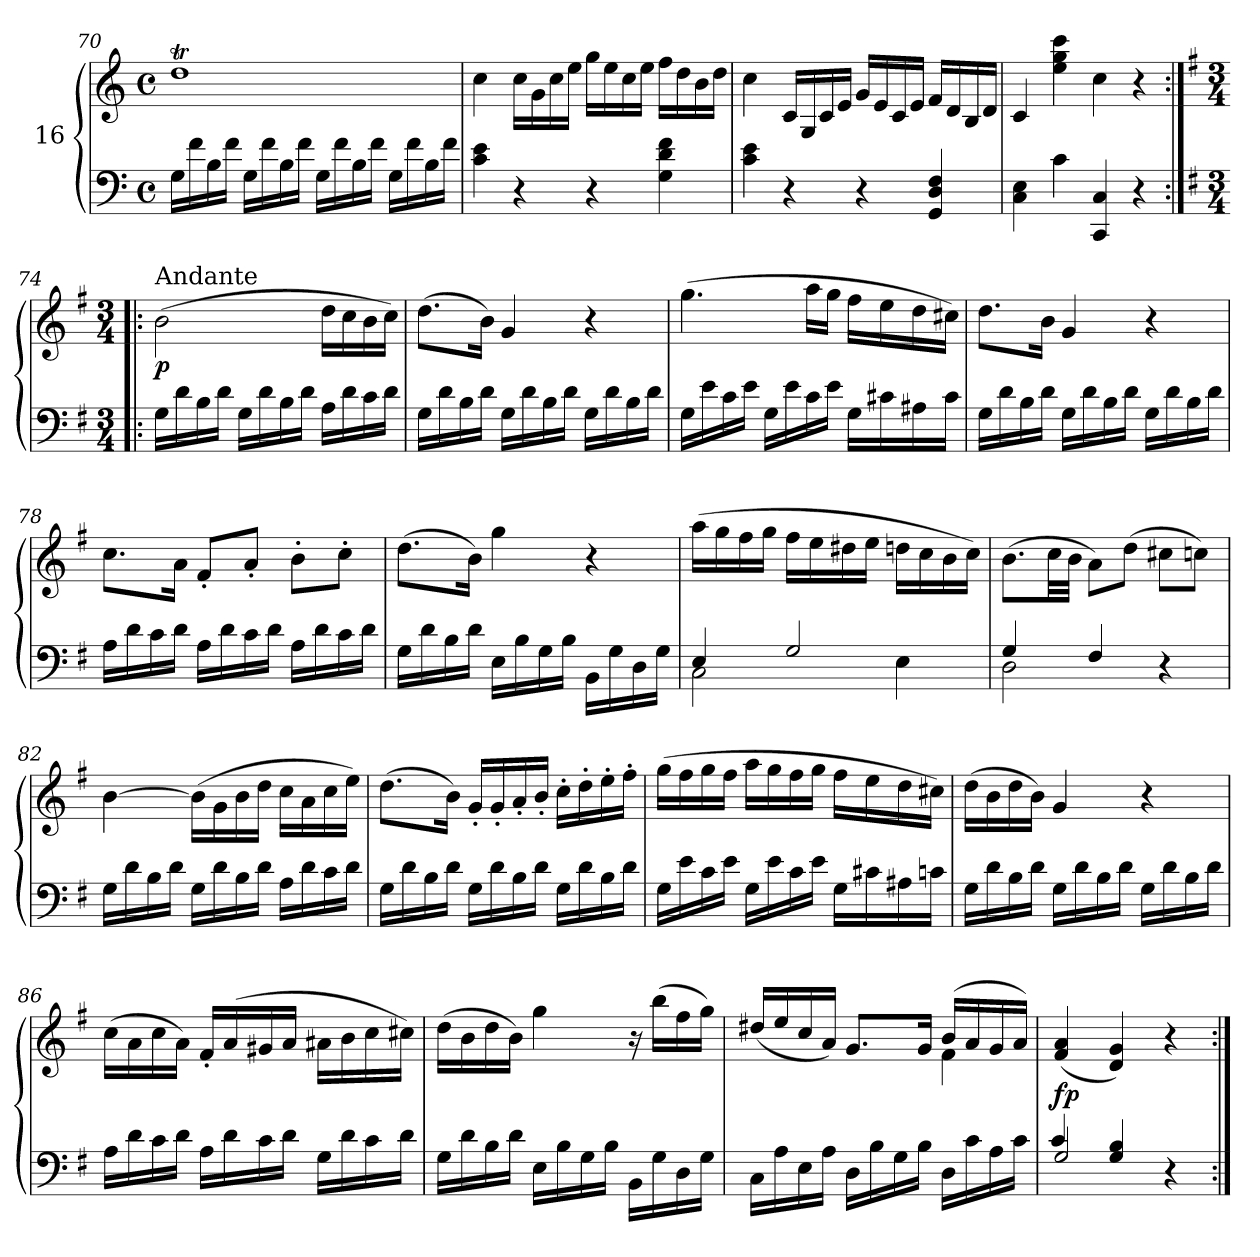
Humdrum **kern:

**kern	**kern	**dynam
*part1	*part1	*part1
*staff2	*staff1	*staff1/2
*I"16	*	*
*clefF4	*clefG2	*
*k[]	*k[]	*
*C:	*C:	*
*M4/4	*M4/4	*
*met(c)	*met(c)	*
=70	=70	=70
16G\LL	1ddT	.
16f\	.	.
16B\	.	.
16f\JJ	.	.
16G\LL	.	.
16f\	.	.
16B\	.	.
16f\JJ	.	.
16G\LL	.	.
16f\	.	.
16B\	.	.
16f\JJ	.	.
16G\LL	.	.
16f\	.	.
16B\	.	.
16f\JJ	.	.
!!LO:LB:g=z
=71	=71	=71
4c\ 4e\	4cc\	.
4r	16cc\LL	.
.	16g\	.
.	16cc\	.
.	16ee\JJ	.
4r	16gg\LL	.
.	16ee\	.
.	16cc\	.
.	16ee\JJ	.
4G\ 4d\ 4f\	16ff\LL	.
.	16dd\	.
.	16b\	.
.	16dd\JJ	.
=72	=72	=72
4c\ 4e\	4cc\	.
4r	16c/LL	.
.	16G/	.
.	16c/	.
.	16e/JJ	.
4r	16g/LL	.
.	16e/	.
.	16c/	.
.	16e/JJ	.
4GG/ 4D/ 4F/	16f/LL	.
.	16d/	.
.	16B/	.
.	16d/JJ	.
=73	=73	=73
4C\ 4E\	4c/	.
4c\	4ee\ 4gg\ 4ccc\	.
4CC/ 4C/	4cc\	.
4r	4r	.
!!LO:PB:g=z
=74:|!|:	=74:|!|:	=74:|!|:
*k[f#]	*k[f#]	*
*G:	*G:	*
*M3/4	*M3/4	*
!	!LO:TX:a:t=Andante	!
!	!	!LO:DY:b
16G\LL	(2b\	p
16d\	.	.
16B\	.	.
16d\JJ	.	.
16G\LL	.	.
16d\	.	.
16B\	.	.
16d\JJ	.	.
16A\LL	16dd\LL	.
16d\	16cc\	.
16c\	16b\	.
16d\JJ	16cc\JJ)	.
=75	=75	=75
16G\LL	(8.dd\L	.
16d\	.	.
16B\	.	.
16d\JJ	16b\Jk)	.
16G\LL	4g/	.
16d\	.	.
16B\	.	.
16d\JJ	.	.
16G\LL	4r	.
16d\	.	.
16B\	.	.
16d\JJ	.	.
=76	=76	=76
16G\LL	(4.gg\	.
16e\	.	.
16c\	.	.
16e\JJ	.	.
16G\LL	.	.
16e\	.	.
16c\	16aa\LL	.
16e\JJ	16gg\JJ	.
16G\LL	16ff#\LL	.
16c#X\	16ee\	.
16A#X\	16dd\	.
16c#\JJ	16cc#X\JJ)	.
=77	=77	=77
16G\LL	8.dd\L	.
16d\	.	.
16B\	.	.
16d\JJ	16b\Jk	.
16G\LL	4g/	.
16d\	.	.
16B\	.	.
16d\JJ	.	.
16G\LL	4r	.
16d\	.	.
16B\	.	.
16d\JJ	.	.
!!LO:LB:g=z
=78	=78	=78
16A\LL	8.cc\L	.
16d\	.	.
16c\	.	.
16d\JJ	16a\Jk	.
16A\LL	8f#'/L	.
16d\	.	.
16c\	8a'/J	.
16d\JJ	.	.
16A\LL	8b'\L	.
16d\	.	.
16c\	8cc'\J	.
16d\JJ	.	.
=79	=79	=79
16G\LL	(8.dd\L	.
16d\	.	.
16B\	.	.
16d\JJ	16b\Jk)	.
16E\LL	4gg\	.
16B\	.	.
16G\	.	.
16B\JJ	.	.
16BB\LL	4r	.
16G\	.	.
16D\	.	.
16G\JJ	.	.
=80	=80	=80
*^	*	*
4E/	2C\	(16aa\LL	.
.	.	16gg\	.
.	.	16ff#\	.
.	.	16gg\JJ	.
2G/	.	16ff#\LL	.
.	.	16ee\	.
.	.	16dd#X\	.
.	.	16ee\JJ	.
.	4E\	16ddn\LL	.
.	.	16cc\	.
.	.	16b\	.
.	.	16cc\JJ)	.
=81	=81	=81	=81
4G/	2D\	(8.b\L	.
.	.	32cc\LL	.
.	.	32b\JJJ	.
4F#/	.	8a\L)	.
.	.	(8dd\J	.
4r	4ryy	8cc#X\L	.
.	.	8ccn\J)	.
*v	*v	*	*
!!LO:LB:g=z
=82	=82	=82
16G\LL	[4b\	.
16d\	.	.
16B\	.	.
16d\JJ	.	.
16G\LL	(16b\LL]	.
16d\	16g\	.
16B\	16b\	.
16d\JJ	16dd\JJ	.
16A\LL	16cc\LL	.
16d\	16a\	.
16c\	16cc\	.
16d\JJ	16ee\JJ)	.
=83	=83	=83
16G\LL	(8.dd\L	.
16d\	.	.
16B\	.	.
16d\JJ	16b\Jk)	.
16G\LL	16g'/LL	.
16d\	16g'/	.
16B\	16a'/	.
16d\JJ	16b'/JJ	.
16G\LL	16cc'\LL	.
16d\	16dd'\	.
16B\	16ee'\	.
16d\JJ	16ff#'\JJ	.
=84	=84	=84
16G\LL	(16gg\LL	.
16e\	16ff#\	.
16c\	16gg\	.
16e\JJ	16ff#\JJ	.
16G\LL	16aa\LL	.
16e\	16gg\	.
16c\	16ff#\	.
16e\JJ	16gg\JJ	.
16G\LL	16ff#\LL	.
16c#X\	16ee\	.
16A#X\	16dd\	.
16cn\JJ	16cc#X\JJ)	.
=85	=85	=85
16G\LL	(16dd\LL	.
16d\	16b\	.
16B\	16dd\	.
16d\JJ	16b\JJ)	.
16G\LL	4g/	.
16d\	.	.
16B\	.	.
16d\JJ	.	.
16G\LL	4r	.
16d\	.	.
16B\	.	.
16d\JJ	.	.
!!LO:LB:g=z
=86	=86	=86
16A\LL	(16cc\LL	.
16d\	16a\	.
16c\	16cc\	.
16d\JJ	16a\JJ)	.
16A\LL	16f#'/LL	.
16d\	(16a/	.
16c\	16g#X/	.
16d\JJ	16a/JJ	.
16G\LL	16a#X\LL	.
16d\	16b\	.
16c\	16cc\	.
16d\JJ	16cc#X\JJ)	.
=87	=87	=87
16G\LL	(16dd\LL	.
16d\	16b\	.
16B\	16dd\	.
16d\JJ	16b\JJ)	.
16E\LL	4gg\	.
16B\	.	.
16G\	.	.
16B\JJ	.	.
16BB\LL	16r	.
16G\	(16bb\LL	.
16D\	16ff#\	.
16G\JJ	16gg\JJ)	.
=88	=88	=88
*	*^	*
16C\LL	(16dd#X/LL	2ryy	.
16A\	16ee/	.	.
16E\	16cc/	.	.
16A\JJ	16a/JJ)	.	.
16D\LL	8.g/L	.	.
16B\	.	.	.
16G\	.	.	.
16B\JJ	16g/Jk	.	.
16D\LL	(16b/LL	4f#\	.
16c\	16a/	.	.
16A\	16g/	.	.
16c\JJ	16a/JJ)	.	.
*	*v	*v	*
=89	=89	=89
*^	*	*
!	!	!	!LO:DY:b
2G/	4c/	(4f#/ 4a/	fp
.	4G/ 4B/	4d/ 4g/)	.
4r	4ryy	4r	.
*v	*v	*	*
=:|!	=:|!	=:|!
*-	*-	*-
